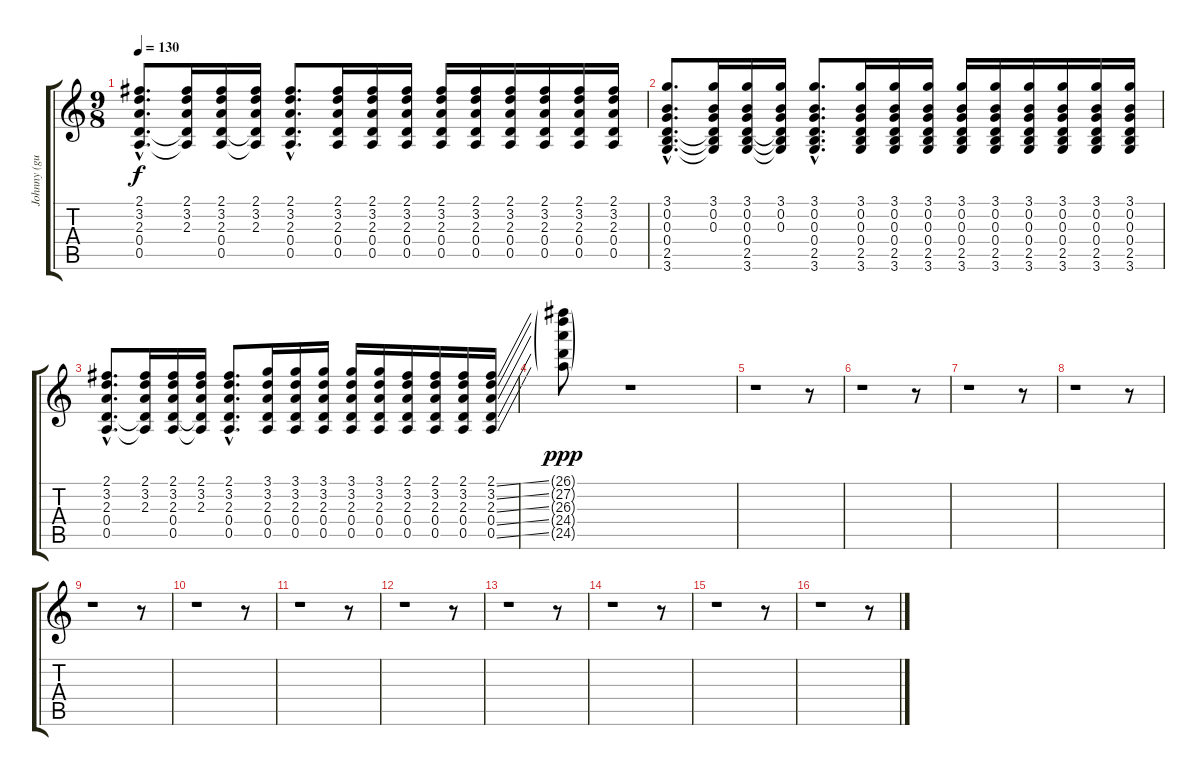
\track ("Johnny (guitarra)" "Johnny (gu") {instrument distortionguitar}
\staff {score tabs}
\tuning (E4 B3 G3 D3 A2 E2) {hide}
\ts (9 8)
\tempo 130
\clef g2
\ks c
(2.1{hac} 3.2{hac} 2.3{hac} 0.4{hac} 0.5{hac}).8{d dy f} (2.1 3.2 2.3 0.4{t} 0.5{t}).16 (2.1 3.2 2.3 0.4 0.5).16 (2.1 3.2 2.3 0.4{t} 0.5{t}).16 (2.1{hac} 3.2{hac} 2.3{hac} 0.4{hac} 0.5{hac}).8{d} (2.1 3.2 2.3 0.4 0.5).16 (2.1 3.2 2.3 0.4 0.5).16 (2.1 3.2 2.3 0.4 0.5).16 (2.1 3.2 2.3 0.4 0.5).16 (2.1 3.2 2.3 0.4 0.5).16 (2.1 3.2 2.3 0.4 0.5).16 (2.1 3.2 2.3 0.4 0.5).16 (2.1 3.2 2.3 0.4 0.5).16 (2.1 3.2 2.3 0.4 0.5).16 |
(3.1{hac} 0.2{hac} 0.3{hac} 0.4{hac} 2.5{hac} 3.6{hac}).8{d} (3.1 0.2 0.3 0.4{t} 2.5{t} 3.6{t}).16 (3.1 0.2 0.3 0.4 2.5 3.6).16 (3.1 0.2 0.3 0.4{t} 2.5{t} 3.6{t}).16 (3.1{hac} 0.2{hac} 0.3{hac} 0.4{hac} 2.5{hac} 3.6{hac}).8{d} (3.1 0.2 0.3 0.4 2.5 3.6).16 (3.1 0.2 0.3 0.4 2.5 3.6).16 (3.1 0.2 0.3 0.4 2.5 3.6).16 (3.1 0.2 0.3 0.4 2.5 3.6).16 (3.1 0.2 0.3 0.4 2.5 3.6).16 (3.1 0.2 0.3 0.4 2.5 3.6).16 (3.1 0.2 0.3 0.4 2.5 3.6).16 (3.1 0.2 0.3 0.4 2.5 3.6).16 (3.1 0.2 0.3 0.4 2.5 3.6).16 |
(2.1{hac} 3.2{hac} 2.3{hac} 0.4{hac} 0.5{hac}).8{d} (2.1 3.2 2.3 0.4{t} 0.5{t}).16 (2.1 3.2 2.3 0.4 0.5).16 (2.1 3.2 2.3 0.4{t} 0.5{t}).16 (2.1{hac} 3.2{hac} 2.3{hac} 0.4{hac} 0.5{hac}).8{d} (3.1 3.2 2.3 0.4 0.5).16 (3.1 3.2 2.3 0.4 0.5).16 (3.1 3.2 2.3 0.4 0.5).16 (3.1 3.2 2.3 0.4 0.5).16 (3.1 3.2 2.3 0.4 0.5).16 (2.1 3.2 2.3 0.4 0.5).16 (2.1 3.2 2.3 0.4 0.5).16 (2.1 3.2 2.3 0.4 0.5).16 (2.1{ss} 3.2{ss} 2.3{ss} 0.4{ss} 0.5{ss}).16 |
(26.1{g} 27.2{g} 26.3{g} 24.4{g} 24.5{g}).8{dy ppp} r.1 |
r.1 r.8 |
r.1 r.8 |
r.1 r.8 |
r.1 r.8 |
r.1 r.8 |
r.1 r.8 |
r.1 r.8 |
r.1 r.8 |
r.1 r.8 |
r.1 r.8 |
r.1 r.8 |
r.1 r.8
